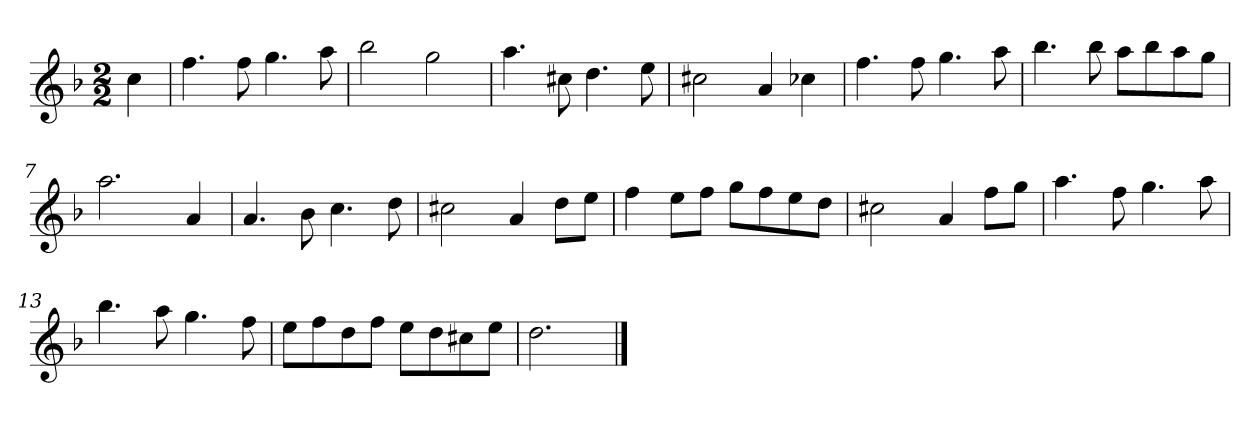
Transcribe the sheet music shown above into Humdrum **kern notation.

**kern
*part1
*staff1
*k[b-]
*M2/2
*MM120
=
4cc
=1
4.ff
8ff
4.gg
8aa
=2
2bb-
2gg
=3
4.aa
8cc#X
4.dd
8ee
=4
2cc#X
4a
4cc-X
=5
4.ff
8ff
4.gg
8aa
=6
4.bb-
8bb-
8aaL
8bb-
8aa
8ggJ
=7
2.aa
4a
=8
4.a
8b-
4.cc
8dd
=9
2cc#X
4a
8ddL
8eeJ
=10
4ff
8eeL
8ffJ
8ggL
8ff
8ee
8ddJ
=11
2cc#X
4a
8ffL
8ggJ
=12
4.aa
8ff
4.gg
8aa
=13
4.bb-
8aa
4.gg
8ff
=14
8eeL
8ff
8dd
8ffJ
8eeL
8dd
8cc#X
8eeJ
=15
2.dd
==
*-
